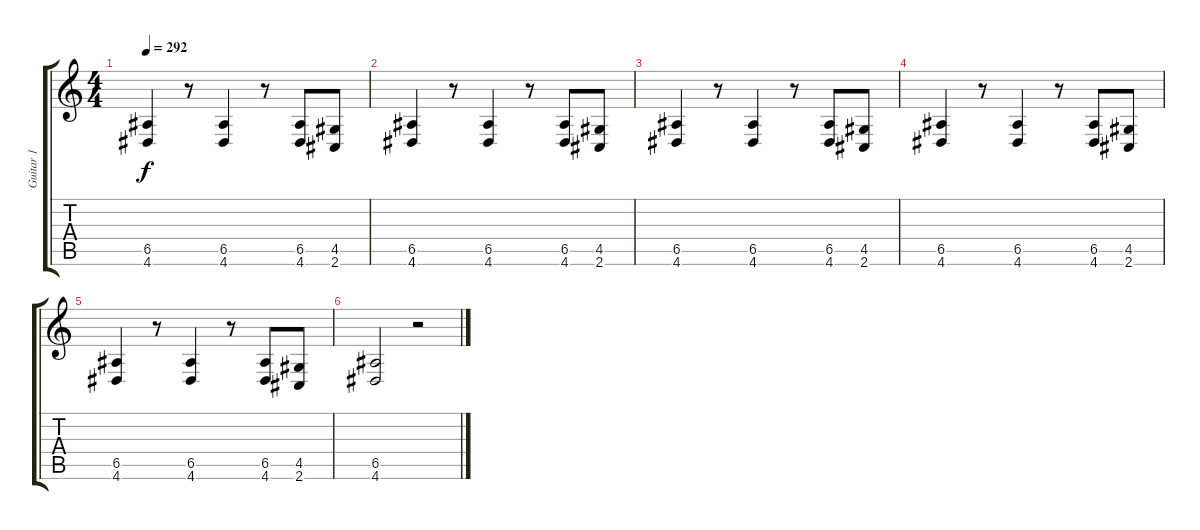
\track ("Guitar 1" "Guitar 1") {instrument distortionguitar}
\staff {score tabs}
\tuning (B3 Gb3 D3 A2 E2 B1) {hide}
\ts (4 4)
\tempo 292
\clef g2
\ks c
(6.5 4.6).4{dy f} r.8 (6.5 4.6).4 r.8 (6.5 4.6).8 (4.5 2.6).8 |
(6.5 4.6).4 r.8 (6.5 4.6).4 r.8 (6.5 4.6).8 (4.5 2.6).8 |
(6.5 4.6).4 r.8 (6.5 4.6).4 r.8 (6.5 4.6).8 (4.5 2.6).8 |
(6.5 4.6).4 r.8 (6.5 4.6).4 r.8 (6.5 4.6).8 (4.5 2.6).8 |
(6.5 4.6).4 r.8 (6.5 4.6).4 r.8 (6.5 4.6).8 (4.5 2.6).8 |
(6.5 4.6).2 r.2
